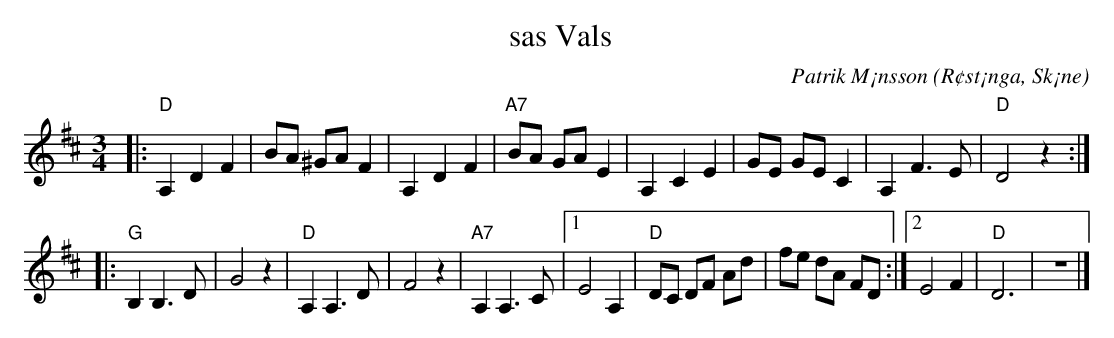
X:1
T: sas Vals
C:Patrik M¡nsson
O:R¢st¡nga, Sk¡ne
M:3/4
L:1/8
K:D
|: "D"A,2 D2 F2 | BA ^GA F2 | A,2 D2 F2 | "A7"BA GA E2 | A,2 C2 E2 | GE GE C2 | A,2 F3 E | "D"D4 z2 :|
|: "G"B,2 B,3 D | G4 z2 | "D"A,2 A,3 D | F4 z2 | "A7"A,2 A,3 C |[1 E4 A,2 | "D"DC DF Ad | fe dA FD :|[2 E4 F2 | "D"D6 | z6|]
